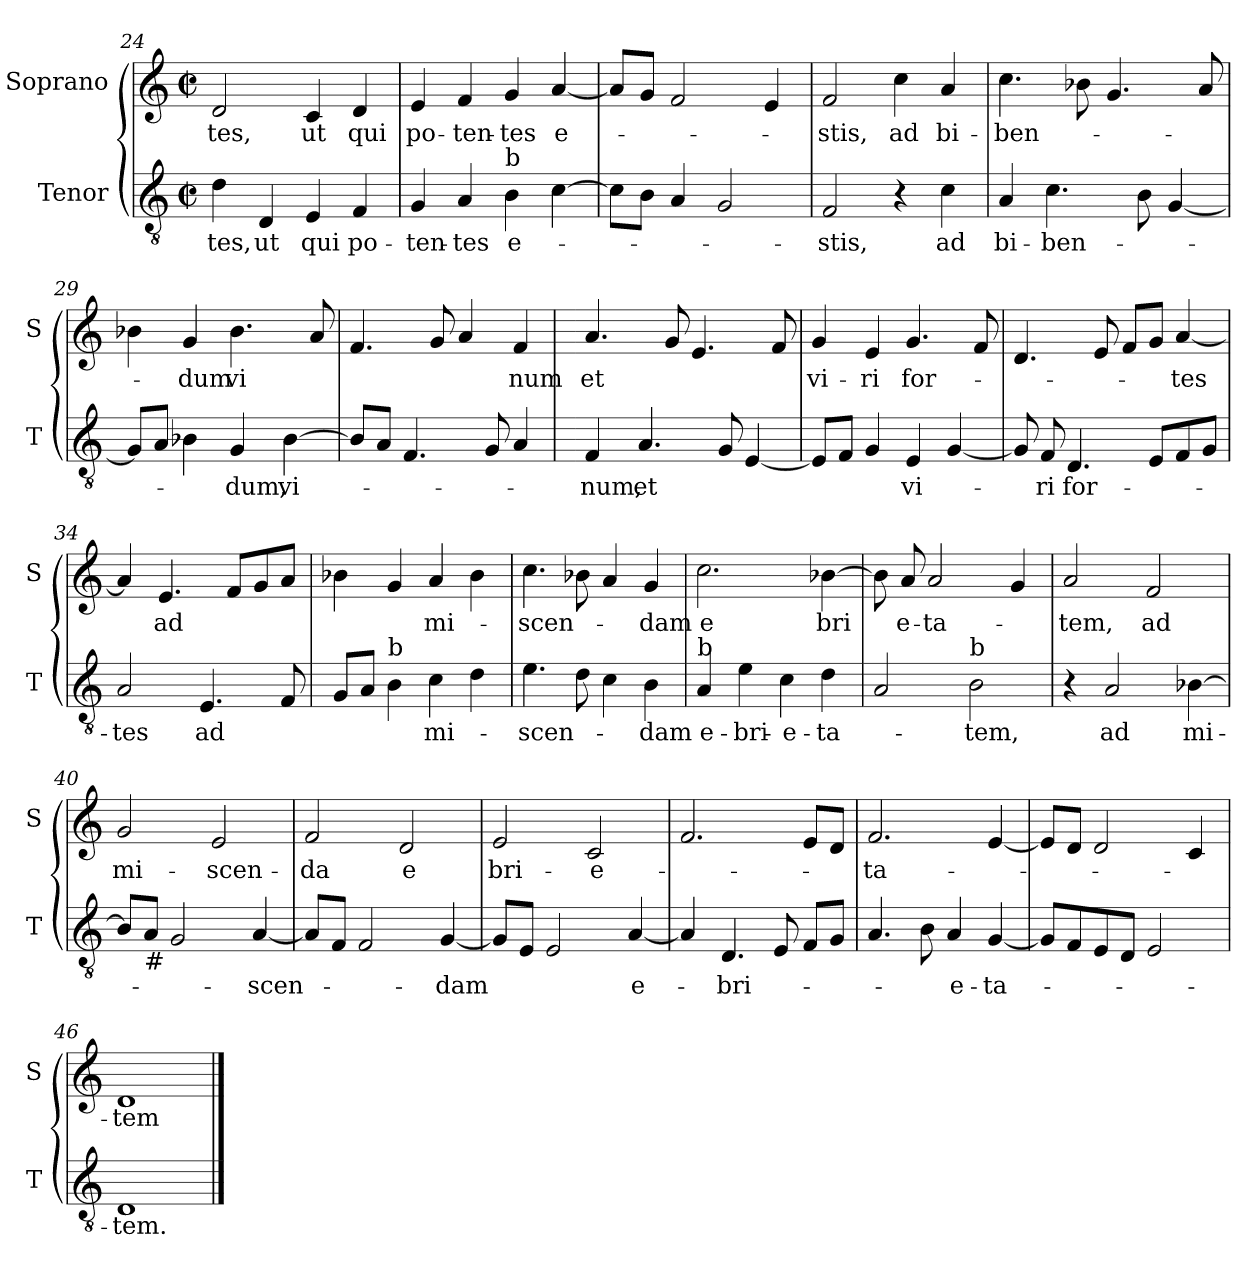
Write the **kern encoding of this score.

**kern	**text	**kern	**text
*part2	*part2	*part1	*part1
*staff2	*staff2	*staff1	*staff1
*I"Tenor	*	*I"Soprano	*
*I'T	*	*I'S	*
*clefGv2	*	*clefG2	*
*k[]	*	*k[]	*
*C:	*	*C:	*
*M2/2	*	*M2/2	*
*met(c|)	*	*met(c|)	*
=24	=24	=24	=24
!	!LO:LY:b	!	!LO:LY:b
4d\	-tes,	2d/	-tes,
!	!LO:LY:b	!	!
4D/	ut	.	.
!	!LO:LY:b	!	!LO:LY:b
4E/	qui	4c/	ut
!	!LO:LY:b	!	!LO:LY:b
4F/	po-	4d/	qui
=25	=25	=25	=25
!	!LO:LY:b	!	!LO:LY:b
4G/	-ten-	4e/	po-
!	!LO:LY:b	!	!LO:LY:b
4A/	-tes	4f/	-ten-
!LO:TX:a:t=b	!	!	!
!	!LO:LY:b	!	!LO:LY:b
4B\	e-	4g/	-tes
!	!	!	!LO:LY:b
[4c\	.	[4a/	e-
!!LO:LB:g=z
=26	=26	=26	=26
8c\L]	.	8a/L]	.
8B\J	.	8g/J	.
4A/	.	2f/	.
2G/	.	.	.
.	.	4e/	.
=27	=27	=27	=27
!	!LO:LY:b	!	!LO:LY:b
2F/	-stis,	2f/	-stis,
!	!	!	!LO:LY:b
4r	.	4cc\	ad
!	!LO:LY:b	!	!LO:LY:b
4c\	ad	4a/	bi-
=28	=28	=28	=28
!	!LO:LY:b	!	!LO:LY:b
4A/	bi-	4.cc\	-ben-
!	!LO:LY:b	!	!
4.c\	-ben-	.	.
.	.	8b-X\	.
.	.	4.g/	.
8B\	.	.	.
[4G/	.	.	.
.	.	8a/	.
=29	=29	=29	=29
8G/L]	.	4b-X\	.
8A/J	.	.	.
!	!	!	!LO:LY:b
4B-X\	.	4g/	-dum
!	!LO:LY:b	!	!LO:LY:b
4G/	-dum,	4.b-\	vi
!	!LO:LY:b	!	!
[4B-\	vi-	.	.
.	.	8a/	.
=30	=30	=30	=30
8B-/L]	.	4.f/	.
8A/J	.	.	.
4.F/	.	.	.
.	.	8g/	.
.	.	4a/	.
8G/	.	.	.
!	!	!	!LO:LY:b
4A/	.	4f/	num
!!LO:LB:g=z
=31	=31	=31	=31
!	!LO:LY:b	!	!LO:LY:b
4F/	-num,	4.a/	et
!	!LO:LY:b	!	!
4.A/	et	.	.
.	.	8g/	.
.	.	4.e/	.
8G/	.	.	.
[4E/	.	.	.
.	.	8f/	.
=32	=32	=32	=32
!	!	!	!LO:LY:b
8E/L]	.	4g/	vi-
8F/J	.	.	.
!	!	!	!LO:LY:b
4G/	.	4e/	-ri
!	!LO:LY:b	!	!LO:LY:b
4E/	vi-	4.g/	for-
[4G/	.	.	.
.	.	8f/	.
=33	=33	=33	=33
8G/]	.	4.d/	.
!	!LO:LY:b	!	!
8F/	-ri	.	.
!	!LO:LY:b	!	!
4.D/	for-	.	.
.	.	8e/	.
.	.	8f/L	.
8E/L	.	8g/J	.
!	!	!	!LO:LY:b
8F/	.	[4a/	-tes
8G/J	.	.	.
=34	=34	=34	=34
!	!LO:LY:b	!	!
2A/	-tes	4a/]	.
!	!	!	!LO:LY:b
.	.	4.e/	ad
!	!LO:LY:b	!	!
4.E/	ad	.	.
.	.	8f/L	.
.	.	8g/	.
8F/	.	8a/J	.
=35	=35	=35	=35
8G/L	.	4b-X\	.
8A/J	.	.	.
!LO:TX:a:t=b	!	!	!
4B\	.	4g/	.
!	!LO:LY:b	!	!LO:LY:b
4c\	mi-	4a/	mi-
4d\	.	4b-\	.
!!LO:LB:g=z
=36	=36	=36	=36
!	!LO:LY:b	!	!LO:LY:b
4.e\	-scen-	4.cc\	-scen-
8d\	.	8b-X\	.
4c\	.	4a/	.
!	!LO:LY:b	!	!LO:LY:b
4B\	-dam	4g/	-dam
=37	=37	=37	=37
!LO:TX:a:t=b	!	!	!
!	!LO:LY:b	!	!LO:LY:b
4A/	e-	2.cc\	e
!	!LO:LY:b	!	!
4e\	-bri-	.	.
!	!LO:LY:b	!	!
4c\	-e-	.	.
!	!LO:LY:b	!	!LO:LY:b
4d\	-ta-	[4b-X\	bri
=38	=38	=38	=38
2A/	.	8b-\]	.
!	!	!	!LO:LY:b
.	.	8a/	e-
!	!	!	!LO:LY:b
.	.	2a/	-ta-
!LO:TX:a:t=b	!	!	!
!	!LO:LY:b	!	!
2B\	-tem,	.	.
.	.	4g/	.
=39	=39	=39	=39
!	!	!	!LO:LY:b
4r	.	2a/	-tem,
!	!LO:LY:b	!	!
2A/	ad	.	.
!	!	!	!LO:LY:b
.	.	2f/	ad
!	!LO:LY:b	!	!
[4B-X\	mi-	.	.
=40	=40	=40	=40
!	!	!	!LO:LY:b
8B-/L]	.	2g/	mi-
!LO:TX:b:t=#	!	!	!
8A/J	.	.	.
2G/	.	.	.
!	!	!	!LO:LY:b
.	.	2e/	-scen-
!	!LO:LY:b	!	!
[4A/	-scen-	.	.
!!LO:LB:g=z
=41	=41	=41	=41
!	!	!	!LO:LY:b
8A/L]	.	2f/	-da
8F/J	.	.	.
2F/	.	.	.
!	!	!	!LO:LY:b
.	.	2d/	e
!	!LO:LY:b	!	!
[4G/	-dam	.	.
=42	=42	=42	=42
!	!	!	!LO:LY:b
8G/L]	.	2e/	bri-
8E/J	.	.	.
2E/	.	.	.
!	!	!	!LO:LY:b
.	.	2c/	-e-
!	!LO:LY:b	!	!
[4A/	e-	.	.
=43	=43	=43	=43
4A/]	.	2.f/	.
!	!LO:LY:b	!	!
4.D/	-bri-	.	.
8E/	.	.	.
8F/L	.	8e/L	.
8G/J	.	8d/J	.
=44	=44	=44	=44
!	!	!	!LO:LY:b
4.A/	.	2.f/	-ta-
8B\	.	.	.
!	!LO:LY:b	!	!
4A/	-e-	.	.
!	!LO:LY:b	!	!
[4G/	-ta-	[4e/	.
=45	=45	=45	=45
8G/L]	.	8e/L]	.
8F/	.	8d/J	.
8E/	.	2d/	.
8D/J	.	.	.
2E/	.	.	.
.	.	4c/	.
=46	=46	=46	=46
!	!LO:LY:b	!	!LO:LY:b
1D	-tem.	1d	-tem
==	==	==	==
*-	*-	*-	*-
